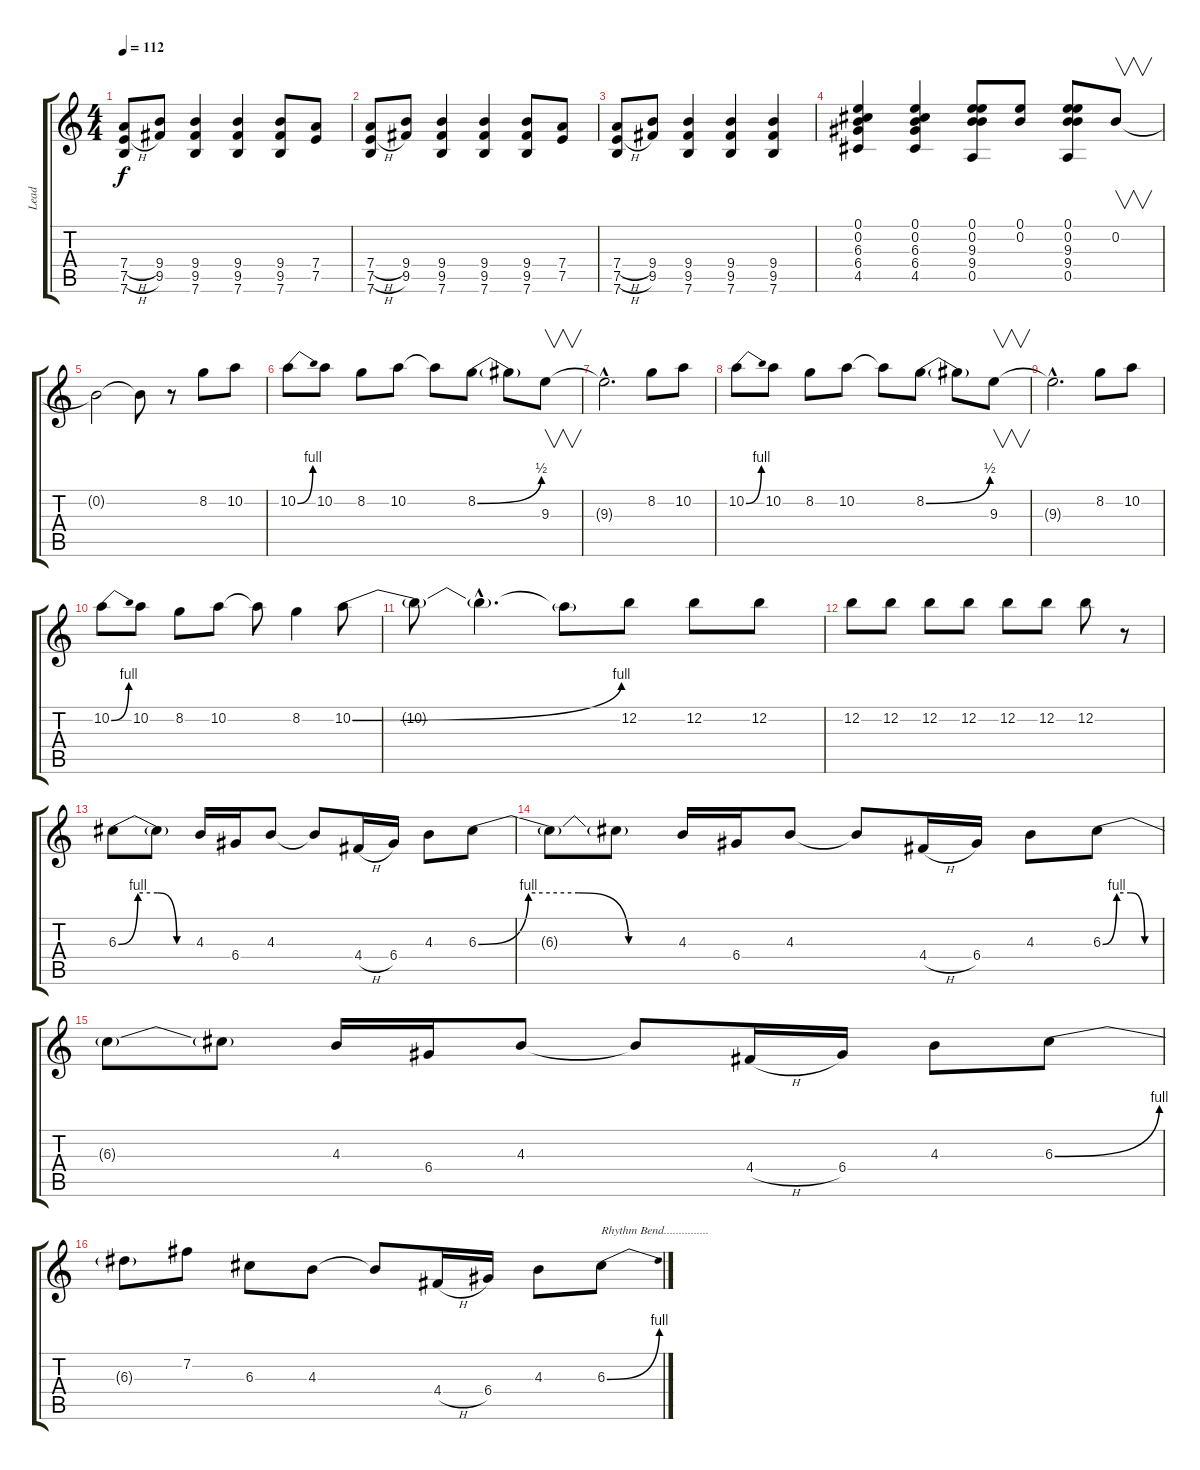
\track ("Lead" "Lead") {instrument distortionguitar}
\staff {score tabs}
\tuning (E4 B3 G3 D3 A2 E2) {hide}
\ts (4 4)
\tempo 112
\clef g2
\ks c
(7.4{h} 7.5{h} 7.6).8{dy f} (9.4 9.5).8 (9.4 9.5 7.6).4 (9.4 9.5 7.6).4 (9.4 9.5 7.6).8 (7.4 7.5).8 |
(7.4{h} 7.5{h} 7.6).8 (9.4 9.5).8 (9.4 9.5 7.6).4 (9.4 9.5 7.6).4 (9.4 9.5 7.6).8 (7.4 7.5).8 |
(7.4{h} 7.5{h} 7.6).8 (9.4 9.5).8 (9.4 9.5 7.6).4 (9.4 9.5 7.6).4 (9.4 9.5 7.6).4 |
(0.1 0.2 6.3 6.4 4.5).4 (0.1 0.2 6.3 6.4 4.5).4 (0.1 0.2 9.3 9.4 0.5).8 (0.1 0.2).8 (0.1 0.2 9.3 9.4 0.5).8 0.2.8{v} |
0.2{t}.2 0.2{t}.8 r.8 8.2.8 10.2.8 |
10.2{be (bend 0 0 60 4)}.8 10.2.8 8.2.8 10.2.8 10.2{t}.8 8.2{be (bend 0 0 60 2)}.8 8.2{t}.8 9.3.8{v} |
9.3{hac t}.2{d} 8.2.8 10.2.8 |
10.2{be (bend 0 0 60 4)}.8 10.2.8 8.2.8 10.2.8 10.2{t}.8 8.2{be (bend 0 0 60 2)}.8 8.2{t}.8 9.3.8{v} |
9.3{hac t}.2{d} 8.2.8 10.2.8 |
10.2{be (bend 0 0 60 4)}.8 10.2.8 8.2.8 10.2.8 10.2{t}.8 8.2.4 10.2{be (bend 0 0 60 4)}.8 |
10.2{t}.8 10.2{hac t}.4{d} 10.2{t}.8 12.2.8 12.2.8 12.2.8 |
12.2.8 12.2.8 12.2.8 12.2.8 12.2.8 12.2.8 12.2.8 r.8 |
6.3{be (custom 0 0 15 4 30 4 45 0 60 0)}.8 6.3{t}.8 4.3.16 6.4.16 4.3.8 4.3{t}.8 4.4{h}.16 6.4.16 4.3.8 6.3{be (custom 0 0 15 4 30 4 45 0 60 0)}.8 |
6.3{t}.8 6.3{t}.8 4.3.16 6.4.16 4.3.8 4.3{t}.8 4.4{h}.16 6.4.16 4.3.8 6.3{be (custom 0 0 15 4 30 4 45 0 60 0)}.8 |
6.3{t}.8 6.3{t}.8 4.3.16 6.4.16 4.3.8 4.3{t}.8 4.4{h}.16 6.4.16 4.3.8 6.3{be (bend 0 0 60 4)}.8 |
6.3{t}.8 7.2.8 6.3.8 4.3.8 4.3{t}.8 4.4{h}.16 6.4.16 4.3.8 6.3{be (bend 0 0 60 4)}.8{txt "Rhythm Bend..............."}
